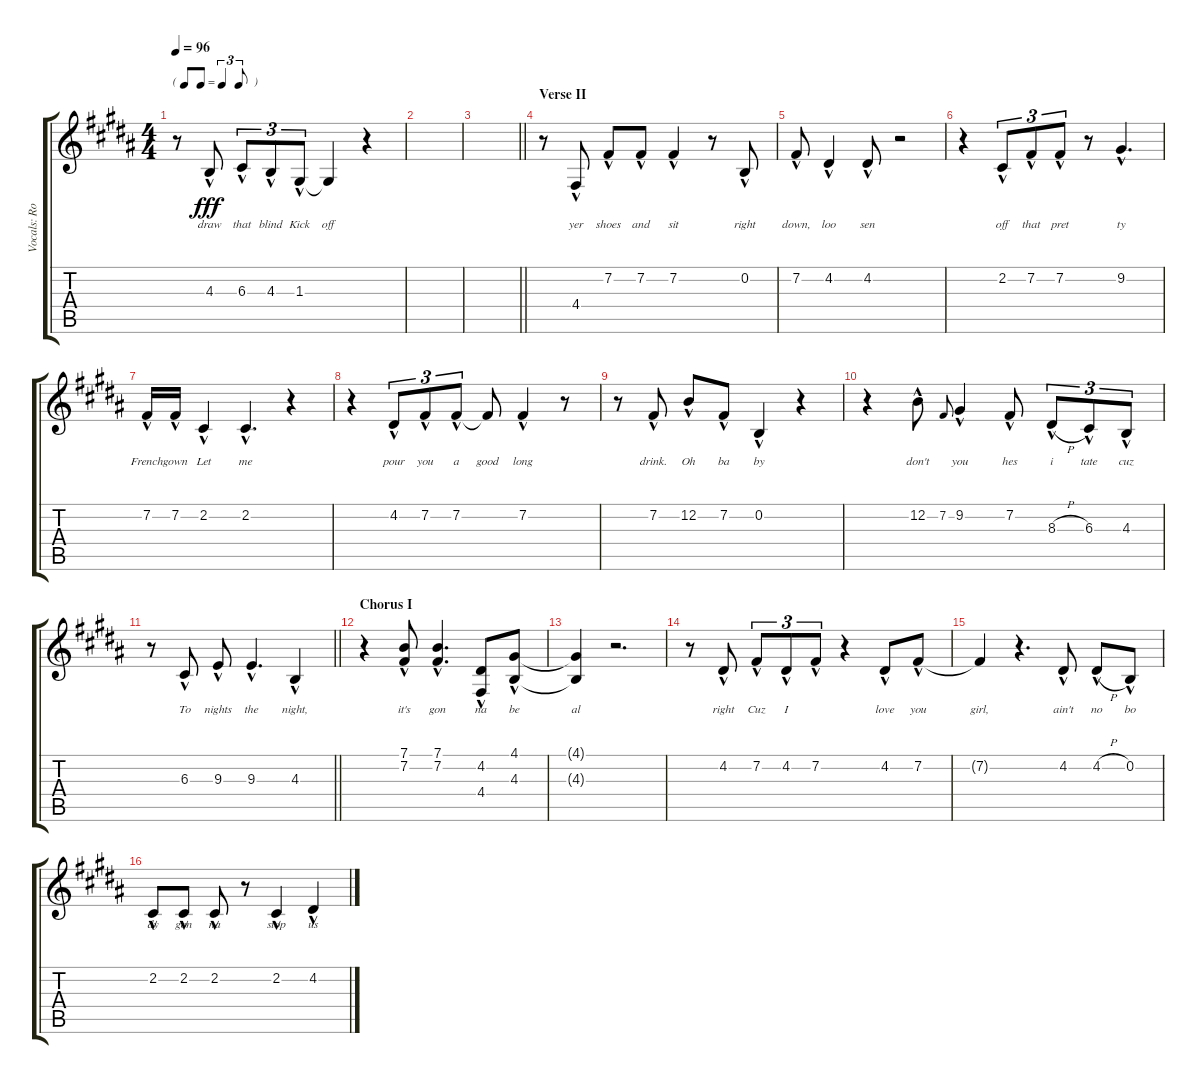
\track ("Vocals: Rod" "Vocals: Ro") {instrument lead2sawtooth}
\staff {score tabs}
\tuning (E4 B3 G3 D3 A2 E2) {hide}
\ts (4 4)
\tf triplet8th
\tempo 96
\clef g2
\ks b
r.8{dy fff} 4.3{hac}.8{lyrics (0 "draw") lyrics (1 "") lyrics (2 "") lyrics (3 "") lyrics (4 "")} 6.3{hac}.8{tu (3 2) lyrics (0 "that") lyrics (1 "") lyrics (2 "") lyrics (3 "") lyrics (4 "")} 4.3{hac}.8{tu (3 2) lyrics (0 "blind") lyrics (1 "") lyrics (2 "") lyrics (3 "") lyrics (4 "")} 1.3{hac}.8{tu (3 2) lyrics (0 "Kick") lyrics (1 "") lyrics (2 "") lyrics (3 "") lyrics (4 "")} 1.3{t}.4{lyrics (0 "off") lyrics (1 "") lyrics (2 "") lyrics (3 "") lyrics (4 "")} r.4 |
|
\barLineRight lightlight
|
\section ("" "Verse II")
r.8 4.4{hac}.8{lyrics (0 "yer") lyrics (1 "") lyrics (2 "") lyrics (3 "") lyrics (4 "")} 7.2{hac}.8{lyrics (0 "shoes") lyrics (1 "") lyrics (2 "") lyrics (3 "") lyrics (4 "")} 7.2{hac}.8{lyrics (0 "and") lyrics (1 "") lyrics (2 "") lyrics (3 "") lyrics (4 "")} 7.2{hac}.4{lyrics (0 "sit") lyrics (1 "") lyrics (2 "") lyrics (3 "") lyrics (4 "")} r.8 0.2{hac}.8{lyrics (0 "right") lyrics (1 "") lyrics (2 "") lyrics (3 "") lyrics (4 "")} |
7.2{hac}.8{lyrics (0 "down,") lyrics (1 "") lyrics (2 "") lyrics (3 "") lyrics (4 "")} 4.2{hac}.4{lyrics (0 "loo") lyrics (1 "") lyrics (2 "") lyrics (3 "") lyrics (4 "")} 4.2{hac}.8{lyrics (0 "sen") lyrics (1 "") lyrics (2 "") lyrics (3 "") lyrics (4 "")} r.2 |
r.4 2.2{hac}.8{tu (3 2) lyrics (0 "off") lyrics (1 "") lyrics (2 "") lyrics (3 "") lyrics (4 "")} 7.2{hac}.8{tu (3 2) lyrics (0 "that") lyrics (1 "") lyrics (2 "") lyrics (3 "") lyrics (4 "")} 7.2{hac}.8{tu (3 2) lyrics (0 "pret") lyrics (1 "") lyrics (2 "") lyrics (3 "") lyrics (4 "")} r.8 9.2{hac}.4{d lyrics (0 "ty") lyrics (1 "") lyrics (2 "") lyrics (3 "") lyrics (4 "")} |
7.2{hac}.16{lyrics (0 "French") lyrics (1 "") lyrics (2 "") lyrics (3 "") lyrics (4 "")} 7.2{hac}.16{lyrics (0 "gown") lyrics (1 "") lyrics (2 "") lyrics (3 "") lyrics (4 "")} 2.2{hac}.4{lyrics (0 "Let") lyrics (1 "") lyrics (2 "") lyrics (3 "") lyrics (4 "")} 2.2{hac}.4{d lyrics (0 "me") lyrics (1 "") lyrics (2 "") lyrics (3 "") lyrics (4 "")} r.4 |
r.4 4.2{hac}.8{tu (3 2) lyrics (0 "pour") lyrics (1 "") lyrics (2 "") lyrics (3 "") lyrics (4 "")} 7.2{hac}.8{tu (3 2) lyrics (0 "you") lyrics (1 "") lyrics (2 "") lyrics (3 "") lyrics (4 "")} 7.2{hac}.8{tu (3 2) lyrics (0 "a") lyrics (1 "") lyrics (2 "") lyrics (3 "") lyrics (4 "")} 7.2{t}.8{lyrics (0 "good") lyrics (1 "") lyrics (2 "") lyrics (3 "") lyrics (4 "")} 7.2{hac}.4{lyrics (0 "long") lyrics (1 "") lyrics (2 "") lyrics (3 "") lyrics (4 "")} r.8 |
r.8 7.2{hac}.8{lyrics (0 "drink.") lyrics (1 "") lyrics (2 "") lyrics (3 "") lyrics (4 "")} 12.2{hac}.8{lyrics (0 "Oh") lyrics (1 "") lyrics (2 "") lyrics (3 "") lyrics (4 "")} 7.2{hac}.8{lyrics (0 "ba") lyrics (1 "") lyrics (2 "") lyrics (3 "") lyrics (4 "")} 0.2{hac}.4{lyrics (0 "by") lyrics (1 "") lyrics (2 "") lyrics (3 "") lyrics (4 "")} r.4 |
r.4 12.2{hac}.8{lyrics (0 "don't") lyrics (1 "") lyrics (2 "") lyrics (3 "") lyrics (4 "")} 7.2.8{lyrics (0 "") lyrics (1 "") lyrics (2 "") lyrics (3 "") lyrics (4 "") gr onbeat} 9.2{hac}.4{lyrics (0 "you") lyrics (1 "") lyrics (2 "") lyrics (3 "") lyrics (4 "")} 7.2{hac}.8{lyrics (0 "hes") lyrics (1 "") lyrics (2 "") lyrics (3 "") lyrics (4 "")} 8.3{h hac}.8{tu (3 2) lyrics (0 "i") lyrics (1 "") lyrics (2 "") lyrics (3 "") lyrics (4 "")} 6.3{hac}.8{tu (3 2) lyrics (0 "tate") lyrics (1 "") lyrics (2 "") lyrics (3 "") lyrics (4 "")} 4.3{hac}.8{tu (3 2) lyrics (0 "cuz") lyrics (1 "") lyrics (2 "") lyrics (3 "") lyrics (4 "")} |
\barLineRight lightlight
r.8 6.3{hac}.8{lyrics (0 "To") lyrics (1 "") lyrics (2 "") lyrics (3 "") lyrics (4 "")} 9.3{hac}.8{lyrics (0 "nights") lyrics (1 "") lyrics (2 "") lyrics (3 "") lyrics (4 "")} 9.3{hac}.4{d lyrics (0 "the") lyrics (1 "") lyrics (2 "") lyrics (3 "") lyrics (4 "")} 4.3{hac}.4{lyrics (0 "night,") lyrics (1 "") lyrics (2 "") lyrics (3 "") lyrics (4 "")} |
\section ("" "Chorus I")
r.4 (7.1{hac} 7.2{hac}).8{lyrics (0 "it's") lyrics (1 "") lyrics (2 "") lyrics (3 "") lyrics (4 "")} (7.1{hac} 7.2{hac}).4{d lyrics (0 "gon") lyrics (1 "") lyrics (2 "") lyrics (3 "") lyrics (4 "")} (4.2{hac} 4.4{hac}).8{lyrics (0 "na") lyrics (1 "") lyrics (2 "") lyrics (3 "") lyrics (4 "")} (4.1{hac} 4.3{hac}).8{lyrics (0 "be") lyrics (1 "") lyrics (2 "") lyrics (3 "") lyrics (4 "")} |
(4.1{t} 4.3{t}).4{lyrics (0 "al") lyrics (1 "") lyrics (2 "") lyrics (3 "") lyrics (4 "")} r.2{d} |
r.8 4.2{hac}.8{lyrics (0 "right") lyrics (1 "") lyrics (2 "") lyrics (3 "") lyrics (4 "")} 7.2{hac}.8{tu (3 2) lyrics (0 "Cuz") lyrics (1 "") lyrics (2 "") lyrics (3 "") lyrics (4 "")} 4.2{hac}.8{tu (3 2) lyrics (0 "I") lyrics (1 "") lyrics (2 "") lyrics (3 "") lyrics (4 "")} 7.2{hac}.8{tu (3 2) lyrics (0 "") lyrics (1 "") lyrics (2 "") lyrics (3 "") lyrics (4 "")} r.4 4.2{hac}.8{lyrics (0 "love") lyrics (1 "") lyrics (2 "") lyrics (3 "") lyrics (4 "")} 7.2{hac}.8{lyrics (0 "you") lyrics (1 "") lyrics (2 "") lyrics (3 "") lyrics (4 "")} |
7.2{t}.4{lyrics (0 "girl,") lyrics (1 "") lyrics (2 "") lyrics (3 "") lyrics (4 "")} r.4{d} 4.2{hac}.8{lyrics (0 "ain't") lyrics (1 "") lyrics (2 "") lyrics (3 "") lyrics (4 "")} 4.2{h hac}.8{lyrics (0 "no") lyrics (1 "") lyrics (2 "") lyrics (3 "") lyrics (4 "")} 0.2{hac}.8{lyrics (0 "bo") lyrics (1 "") lyrics (2 "") lyrics (3 "") lyrics (4 "")} |
2.2{hac}.8{lyrics (0 "dy") lyrics (1 "") lyrics (2 "") lyrics (3 "") lyrics (4 "")} 2.2{hac}.8{lyrics (0 "gon") lyrics (1 "") lyrics (2 "") lyrics (3 "") lyrics (4 "")} 2.2{hac}.8{lyrics (0 "na") lyrics (1 "") lyrics (2 "") lyrics (3 "") lyrics (4 "")} r.8 2.2{hac}.4{lyrics (0 "stop") lyrics (1 "") lyrics (2 "") lyrics (3 "") lyrics (4 "")} 4.2{hac}.4{lyrics (0 "us") lyrics (1 "") lyrics (2 "") lyrics (3 "") lyrics (4 "")}
